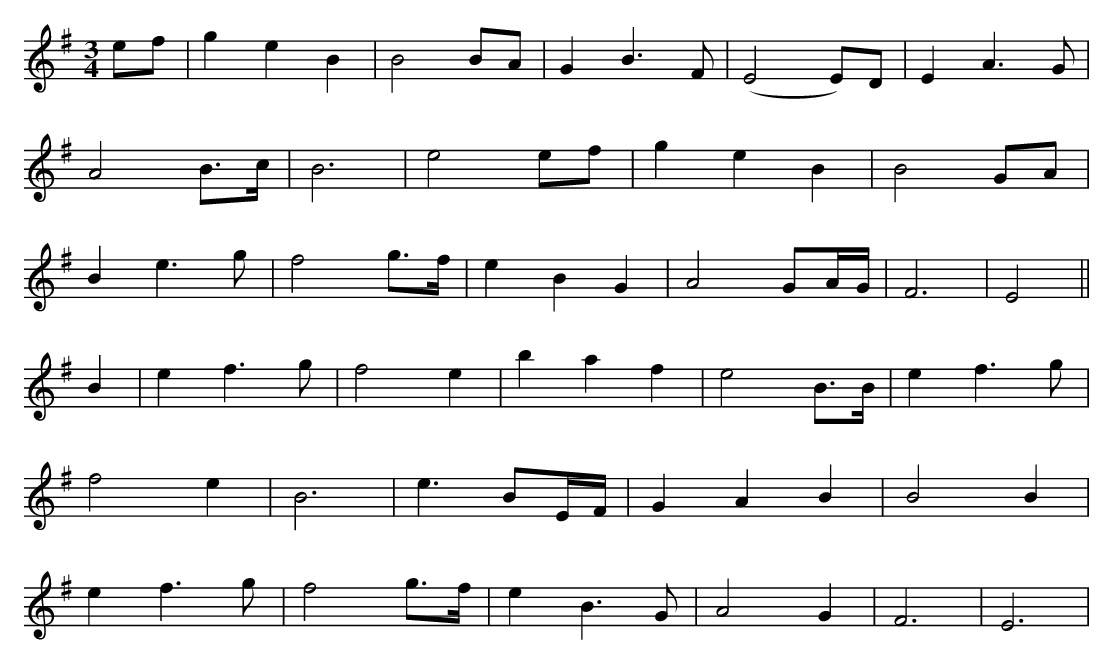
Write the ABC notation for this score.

X:1
M:3/4
K:Emin
ef|g2 e2 B2|B4 BA|G2 B3 F|(E4 E)D|E2 A3 G|
A4 B>c|B6|e4 ef|g2 e2 B2|B4 GA|
B2 e3 g|f4 g>f|e2B2G2|A4 GA/G/|F6|E4||
B2|e2 f3 g|f4 e2|b2 a2 f2|e4 B>B|e2 f3 g|
f4 e2|B6|e3 BE/F/|G2 A2 B2|B4 B2|
e2 f3 g|f4 g>f|e2 B3 G|A4 G2|F6|E6|
